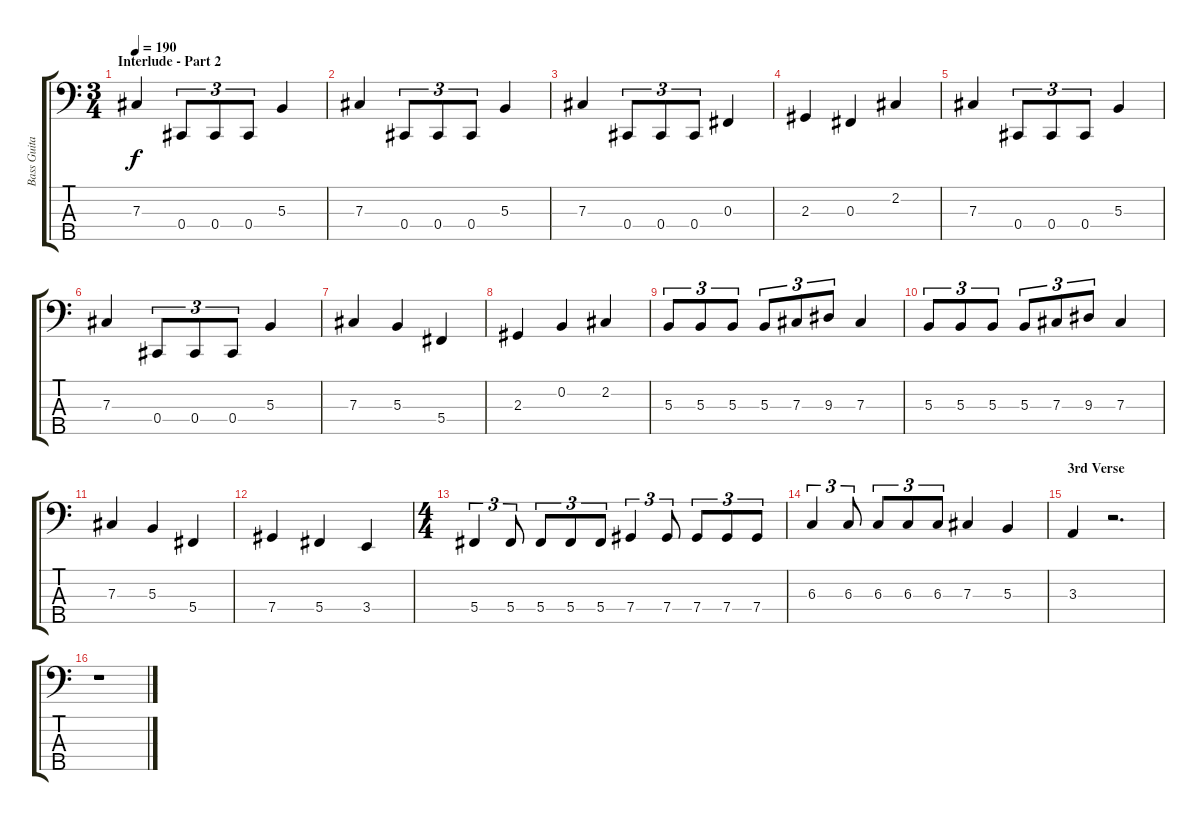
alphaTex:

\track ("Bass Guitar (Bass)" "Bass Guita") {instrument electricbassfinger}
\staff {score tabs}
\tuning (E2 B1 Gb1 Db1 Ab0) {hide}
\ts (3 4)
\section ("" "Interlude - Part 2")
\tempo 190
\clef f4
\ks c
7.3.4{dy f} 0.4.8{tu (3 2)} 0.4.8{tu (3 2)} 0.4.8{tu (3 2)} 5.3.4 |
7.3.4 0.4.8{tu (3 2)} 0.4.8{tu (3 2)} 0.4.8{tu (3 2)} 5.3.4 |
7.3.4 0.4.8{tu (3 2)} 0.4.8{tu (3 2)} 0.4.8{tu (3 2)} 0.3.4 |
2.3.4 0.3.4 2.2.4 |
7.3.4 0.4.8{tu (3 2)} 0.4.8{tu (3 2)} 0.4.8{tu (3 2)} 5.3.4 |
7.3.4 0.4.8{tu (3 2)} 0.4.8{tu (3 2)} 0.4.8{tu (3 2)} 5.3.4 |
7.3.4 5.3.4 5.4.4 |
2.3.4 0.2.4 2.2.4 |
5.3.8{tu (3 2)} 5.3.8{tu (3 2)} 5.3.8{tu (3 2)} 5.3.8{tu (3 2)} 7.3.8{tu (3 2)} 9.3.8{tu (3 2)} 7.3.4 |
5.3.8{tu (3 2)} 5.3.8{tu (3 2)} 5.3.8{tu (3 2)} 5.3.8{tu (3 2)} 7.3.8{tu (3 2)} 9.3.8{tu (3 2)} 7.3.4 |
7.3.4 5.3.4 5.4.4 |
7.4.4 5.4.4 3.4.4 |
\ts (4 4)
5.4.4{tu (3 2)} 5.4.8{tu (3 2)} 5.4.8{tu (3 2)} 5.4.8{tu (3 2)} 5.4.8{tu (3 2)} 7.4.4{tu (3 2)} 7.4.8{tu (3 2)} 7.4.8{tu (3 2)} 7.4.8{tu (3 2)} 7.4.8{tu (3 2)} |
6.3.4{tu (3 2)} 6.3.8{tu (3 2)} 6.3.8{tu (3 2)} 6.3.8{tu (3 2)} 6.3.8{tu (3 2)} 7.3.4 5.3.4 |
\section ("" "3rd Verse")
3.3.4 r.2{d} |
r.1
